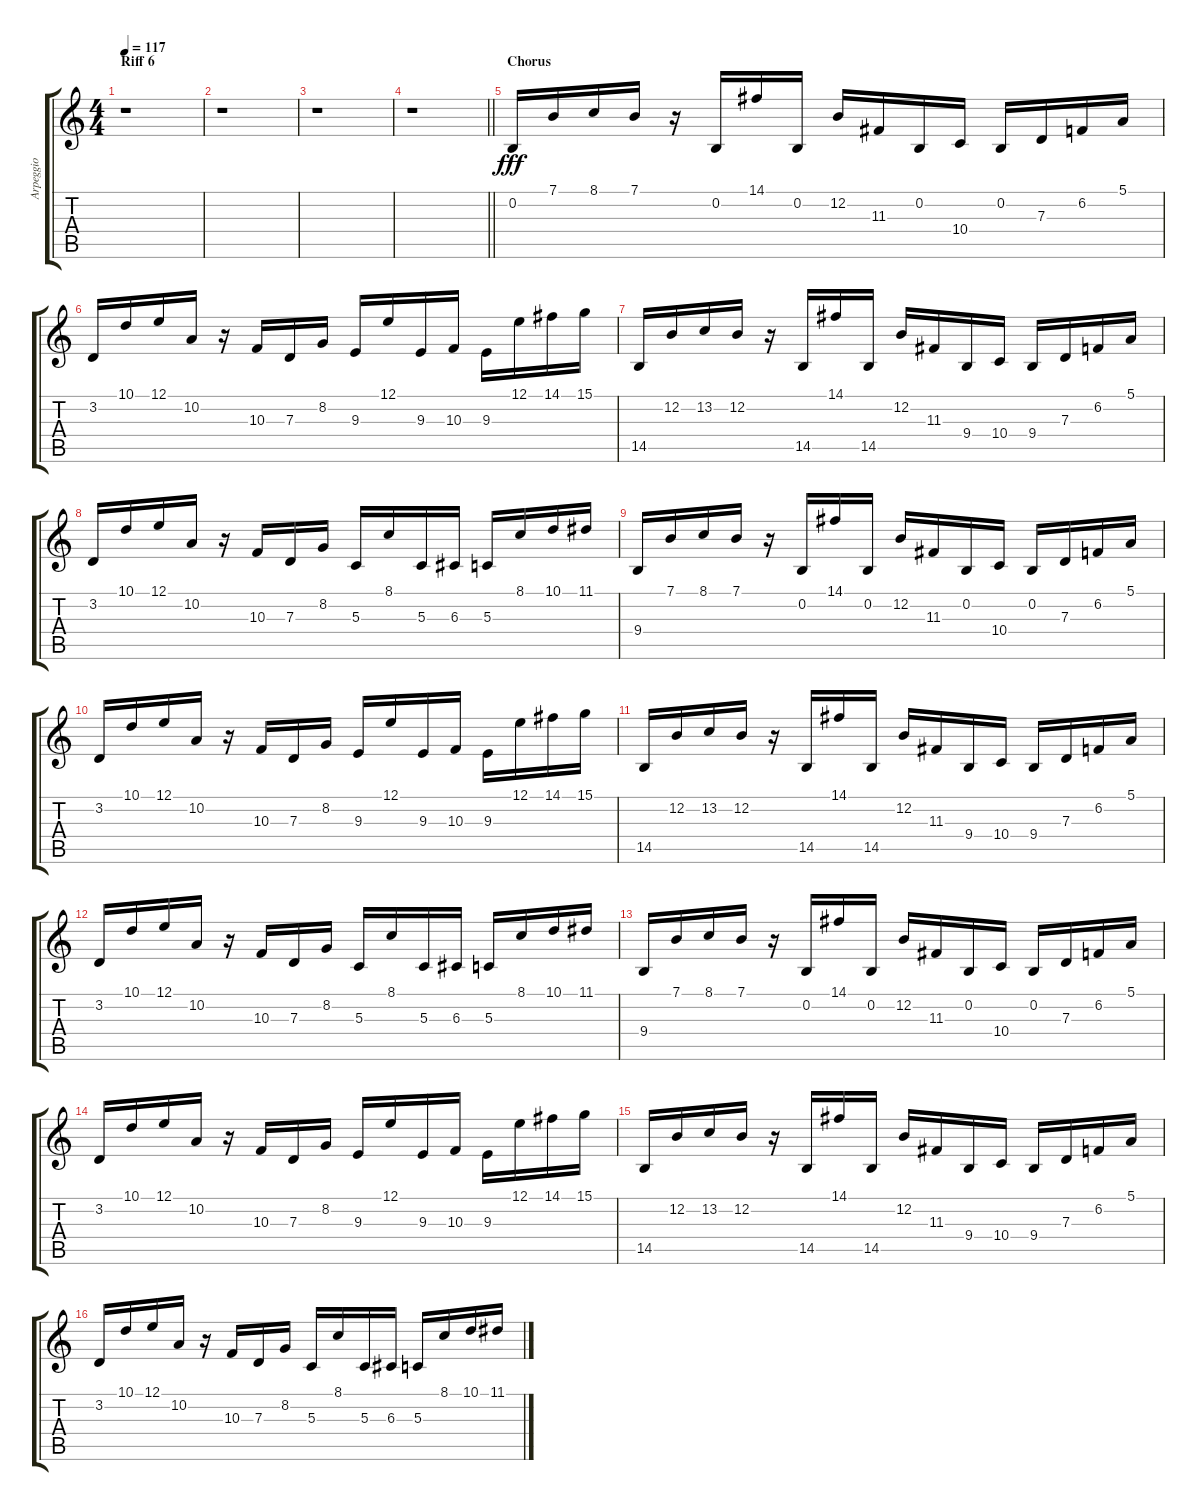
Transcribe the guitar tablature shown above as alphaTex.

\track ("Arpeggio" "Arpeggio") {instrument lead2sawtooth}
\staff {score tabs}
\tuning (E4 B3 G3 D3 A2 E2) {hide}
\ts (4 4)
\section ("" "Riff 6")
\tempo 117
\clef g2
\ks c
r.1{dy fff} |
r.1 |
r.1 |
\barLineRight lightlight
r.1 |
\section ("" "Chorus")
0.2.16 7.1.16 8.1.16 7.1.16 r.16 0.2.16 14.1.16 0.2.16 12.2.16 11.3.16 0.2.16 10.4.16 0.2.16 7.3.16 6.2.16 5.1.16 |
3.2.16 10.1.16 12.1.16 10.2.16 r.16 10.3.16 7.3.16 8.2.16 9.3.16 12.1.16 9.3.16 10.3.16 9.3.16 12.1.16 14.1.16 15.1.16 |
14.5.16 12.2.16 13.2.16 12.2.16 r.16 14.5.16 14.1.16 14.5.16 12.2.16 11.3.16 9.4.16 10.4.16 9.4.16 7.3.16 6.2.16 5.1.16 |
3.2.16 10.1.16 12.1.16 10.2.16 r.16 10.3.16 7.3.16 8.2.16 5.3.16 8.1.16 5.3.16 6.3.16 5.3.16 8.1.16 10.1.16 11.1.16 |
9.4.16 7.1.16 8.1.16 7.1.16 r.16 0.2.16 14.1.16 0.2.16 12.2.16 11.3.16 0.2.16 10.4.16 0.2.16 7.3.16 6.2.16 5.1.16 |
3.2.16 10.1.16 12.1.16 10.2.16 r.16 10.3.16 7.3.16 8.2.16 9.3.16 12.1.16 9.3.16 10.3.16 9.3.16 12.1.16 14.1.16 15.1.16 |
14.5.16 12.2.16 13.2.16 12.2.16 r.16 14.5.16 14.1.16 14.5.16 12.2.16 11.3.16 9.4.16 10.4.16 9.4.16 7.3.16 6.2.16 5.1.16 |
3.2.16 10.1.16 12.1.16 10.2.16 r.16 10.3.16 7.3.16 8.2.16 5.3.16 8.1.16 5.3.16 6.3.16 5.3.16 8.1.16 10.1.16 11.1.16 |
9.4.16 7.1.16 8.1.16 7.1.16 r.16 0.2.16 14.1.16 0.2.16 12.2.16 11.3.16 0.2.16 10.4.16 0.2.16 7.3.16 6.2.16 5.1.16 |
3.2.16 10.1.16 12.1.16 10.2.16 r.16 10.3.16 7.3.16 8.2.16 9.3.16 12.1.16 9.3.16 10.3.16 9.3.16 12.1.16 14.1.16 15.1.16 |
14.5.16 12.2.16 13.2.16 12.2.16 r.16 14.5.16 14.1.16 14.5.16 12.2.16 11.3.16 9.4.16 10.4.16 9.4.16 7.3.16 6.2.16 5.1.16 |
3.2.16 10.1.16 12.1.16 10.2.16 r.16 10.3.16 7.3.16 8.2.16 5.3.16 8.1.16 5.3.16 6.3.16 5.3.16 8.1.16 10.1.16 11.1.16
